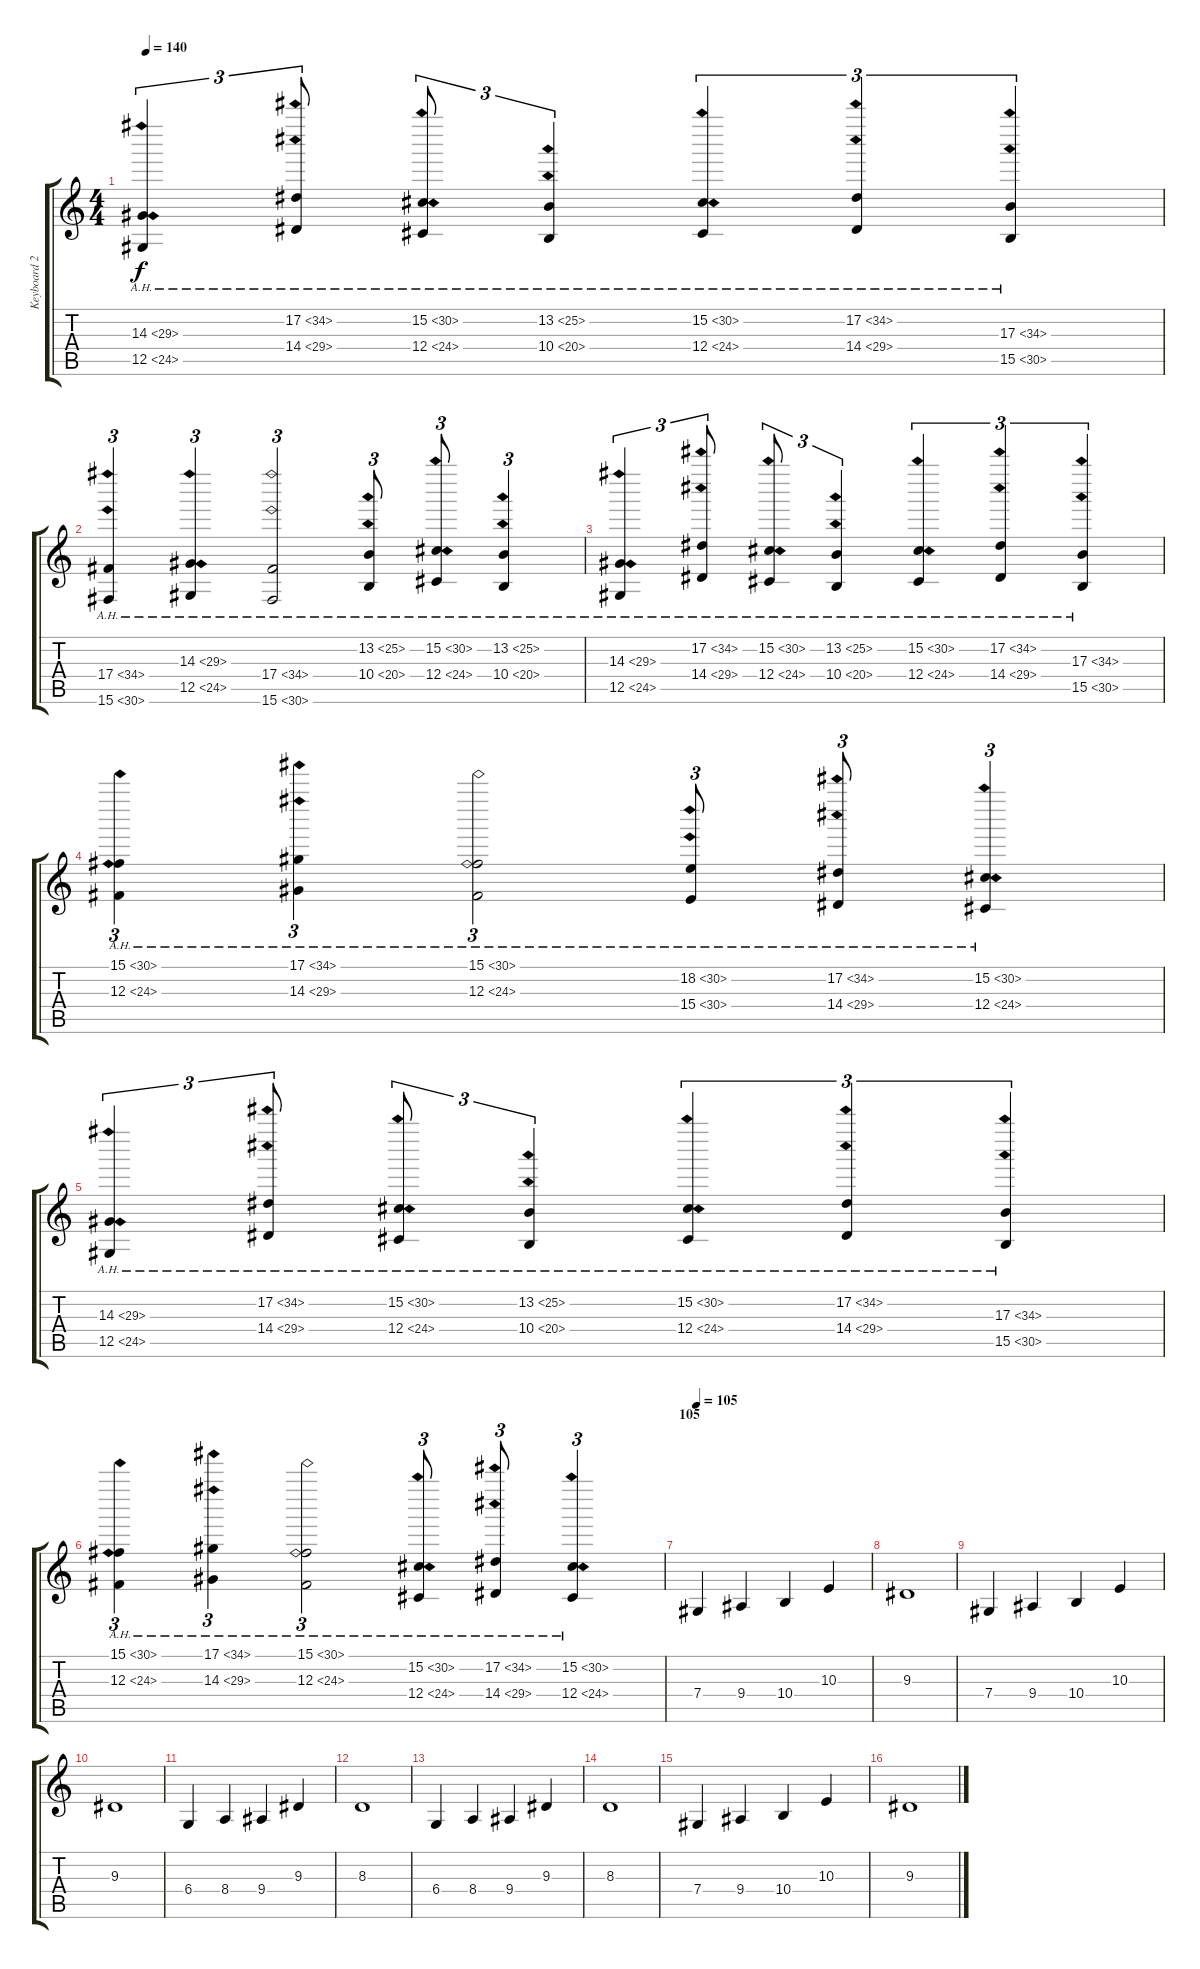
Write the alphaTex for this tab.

\track ("Keyboard 2" "Keyboard 2") {instrument pad1newage}
\staff {score tabs}
\tuning (Eb4 Bb3 Gb3 Db3 Ab2 Eb2) {hide}
\ts (4 4)
\tempo 140
\clef g2
\ks c
(14.3{ah 15} 12.5{ah 12}).4{tu (3 2) dy f} (17.2{ah 17} 14.4{ah 15}).8{tu (3 2)} (15.2{ah 15} 12.4{ah 12}).8{tu (3 2)} (13.2{ah 12} 10.4{ah 10}).4{tu (3 2)} (15.2{ah 15} 12.4{ah 12}).4{tu (3 2)} (17.2{ah 17} 14.4{ah 15}).4{tu (3 2)} (17.3{ah 17} 15.5{ah 15}).4{tu (3 2)} |
(17.4{ah 17} 15.6{ah 15}).4{tu (3 2)} (14.3{ah 15} 12.5{ah 12}).4{tu (3 2)} (17.4{ah 17} 15.6{ah 15}).2{tu (3 2)} (13.2{ah 12} 10.4{ah 10}).8{tu (3 2)} (15.2{ah 15} 12.4{ah 12}).8{tu (3 2)} (13.2{ah 12} 10.4{ah 10}).4{tu (3 2)} |
(14.3{ah 15} 12.5{ah 12}).4{tu (3 2)} (17.2{ah 17} 14.4{ah 15}).8{tu (3 2)} (15.2{ah 15} 12.4{ah 12}).8{tu (3 2)} (13.2{ah 12} 10.4{ah 10}).4{tu (3 2)} (15.2{ah 15} 12.4{ah 12}).4{tu (3 2)} (17.2{ah 17} 14.4{ah 15}).4{tu (3 2)} (17.3{ah 17} 15.5{ah 15}).4{tu (3 2)} |
(15.1{ah 15} 12.3{ah 12}).4{tu (3 2)} (17.1{ah 17} 14.3{ah 15}).4{tu (3 2)} (15.1{ah 15} 12.3{ah 12}).2{tu (3 2)} (18.2{ah 12} 15.4{ah 15}).8{tu (3 2)} (17.2{ah 17} 14.4{ah 15}).8{tu (3 2)} (15.2{ah 15} 12.4{ah 12}).4{tu (3 2)} |
(14.3{ah 15} 12.5{ah 12}).4{tu (3 2)} (17.2{ah 17} 14.4{ah 15}).8{tu (3 2)} (15.2{ah 15} 12.4{ah 12}).8{tu (3 2)} (13.2{ah 12} 10.4{ah 10}).4{tu (3 2)} (15.2{ah 15} 12.4{ah 12}).4{tu (3 2)} (17.2{ah 17} 14.4{ah 15}).4{tu (3 2)} (17.3{ah 17} 15.5{ah 15}).4{tu (3 2)} |
(15.1{ah 15} 12.3{ah 12}).4{tu (3 2)} (17.1{ah 17} 14.3{ah 15}).4{tu (3 2)} (15.1{ah 15} 12.3{ah 12}).2{tu (3 2)} (15.2{ah 15} 12.4{ah 12}).8{tu (3 2)} (17.2{ah 17} 14.4{ah 15}).8{tu (3 2)} (15.2{ah 15} 12.4{ah 12}).4{tu (3 2)} |
\section ("" "105")
\tempo 105
7.4.4 9.4.4 10.4.4 10.3.4 |
9.3.1 |
7.4.4 9.4.4 10.4.4 10.3.4 |
9.3.1 |
6.4.4 8.4.4 9.4.4 9.3.4 |
8.3.1 |
6.4.4 8.4.4 9.4.4 9.3.4 |
8.3.1 |
7.4.4 9.4.4 10.4.4 10.3.4 |
9.3.1
